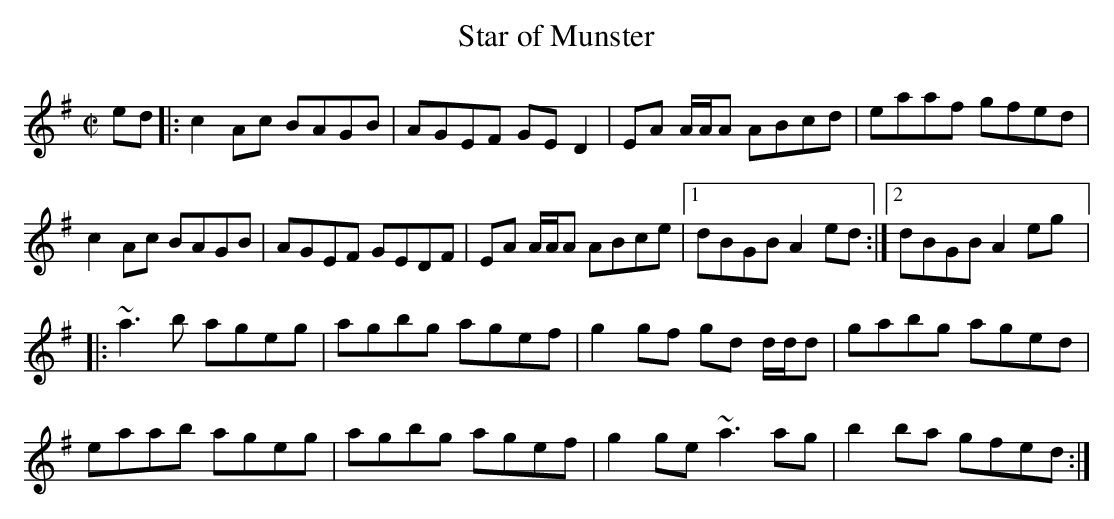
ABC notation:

X:1
T:Star of Munster
M:C|
L:1/8
K:ADor
ed |: c2Ac BAGB | AGEF GED2 | EA A/2A/2A ABcd | eaaf gfed |
!c2Ac BAGB | AGEF GEDF | EA A/2A/2A ABce |1 dBGB A2ed :|2 dBGB A2eg|:
!~a3b ageg | agbg agef | g2gf gd d/2d/2d | gabg aged |
!eaab ageg | agbg agef | g2ge ~a3ag | b2ba gfed :|
